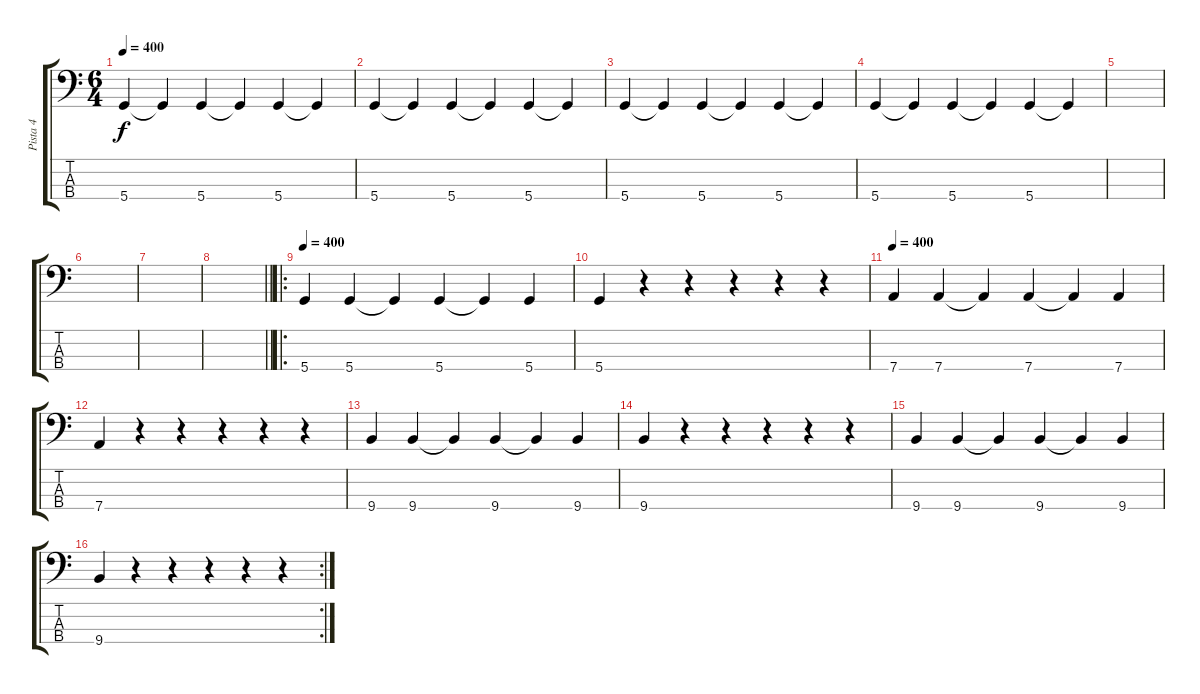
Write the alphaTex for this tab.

\track ("Pista 4" "Pista 4") {instrument electricbassfinger}
\staff {score tabs}
\tuning (G2 D2 A1 D1) {hide}
\ts (6 4)
\tempo 400
\clef f4
\ks c
5.4.4{dy f} 5.4{t}.4 5.4.4 5.4{t}.4 5.4.4 5.4{t}.4 |
5.4.4 5.4{t}.4 5.4.4 5.4{t}.4 5.4.4 5.4{t}.4 |
5.4.4 5.4{t}.4 5.4.4 5.4{t}.4 5.4.4 5.4{t}.4 |
5.4.4 5.4{t}.4 5.4.4 5.4{t}.4 5.4.4 5.4{t}.4 |
|
|
|
\barLineRight lightlight
|
\ro
\tempo 400
5.4.4 5.4.4 5.4{t}.4 5.4.4 5.4{t}.4 5.4.4 |
5.4.4 r.4 r.4 r.4 r.4 r.4 |
\tempo 400
7.4.4 7.4.4 7.4{t}.4 7.4.4 7.4{t}.4 7.4.4 |
7.4.4 r.4 r.4 r.4 r.4 r.4 |
9.4.4 9.4.4 9.4{t}.4 9.4.4 9.4{t}.4 9.4.4 |
9.4.4 r.4 r.4 r.4 r.4 r.4 |
9.4.4 9.4.4 9.4{t}.4 9.4.4 9.4{t}.4 9.4.4 |
\rc 2
9.4.4 r.4 r.4 r.4 r.4 r.4
